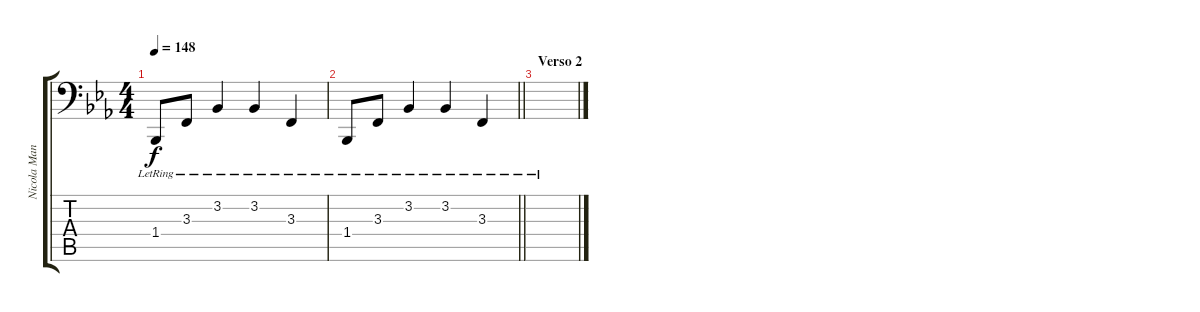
\track ("Nicola Manzan [Left]" "Nicola Man") {instrument acousticgrandpiano}
\staff {score tabs}
\tuning (C3 G2 D2 A1 E1 B0) {hide}
\ts (4 4)
\tempo 148
\clef f4
\ks cminor
1.4{lr}.8{dy f} 3.3{lr}.8 3.2{lr}.4 3.2{lr}.4 3.3{lr}.4 |
\barLineRight lightlight
1.4{lr}.8 3.3{lr}.8 3.2{lr}.4 3.2{lr}.4 3.3{lr}.4 |
\section ("" "Verso 2")
